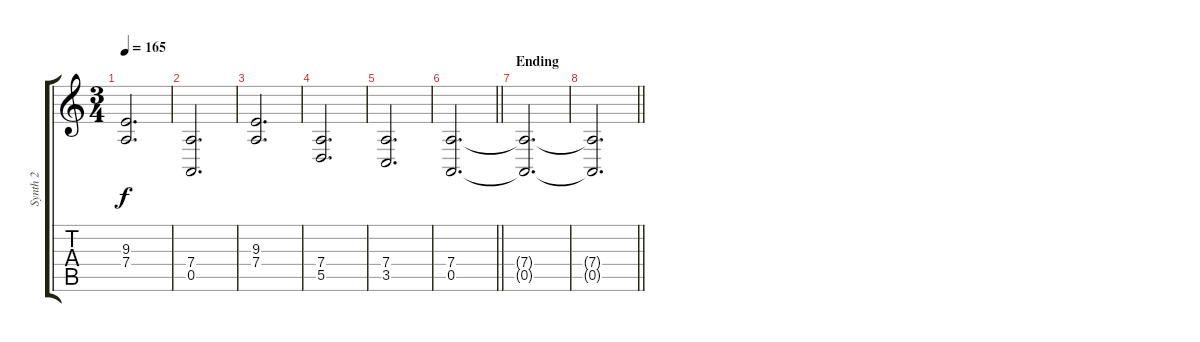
\track ("Synth 2" "Synth 2") {instrument choiraahs}
\staff {score tabs}
\tuning (E4 B3 G3 D3 A2 E2) {hide}
\ts (3 4)
\tempo 165
\clef g2
\ks c
(9.3 7.4).2{d dy f} |
(7.4 0.5).2{d} |
(9.3 7.4).2{d} |
(7.4 5.5).2{d} |
(7.4 3.5).2{d} |
\barLineRight lightlight
(7.4 0.5).2{d volume 11 instrument choiraahs} |
\section ("" "Ending")
(7.4{t} 0.5{t}).2{d volume 0} |
\barLineRight lightlight
(7.4{t} 0.5{t}).2{d}
